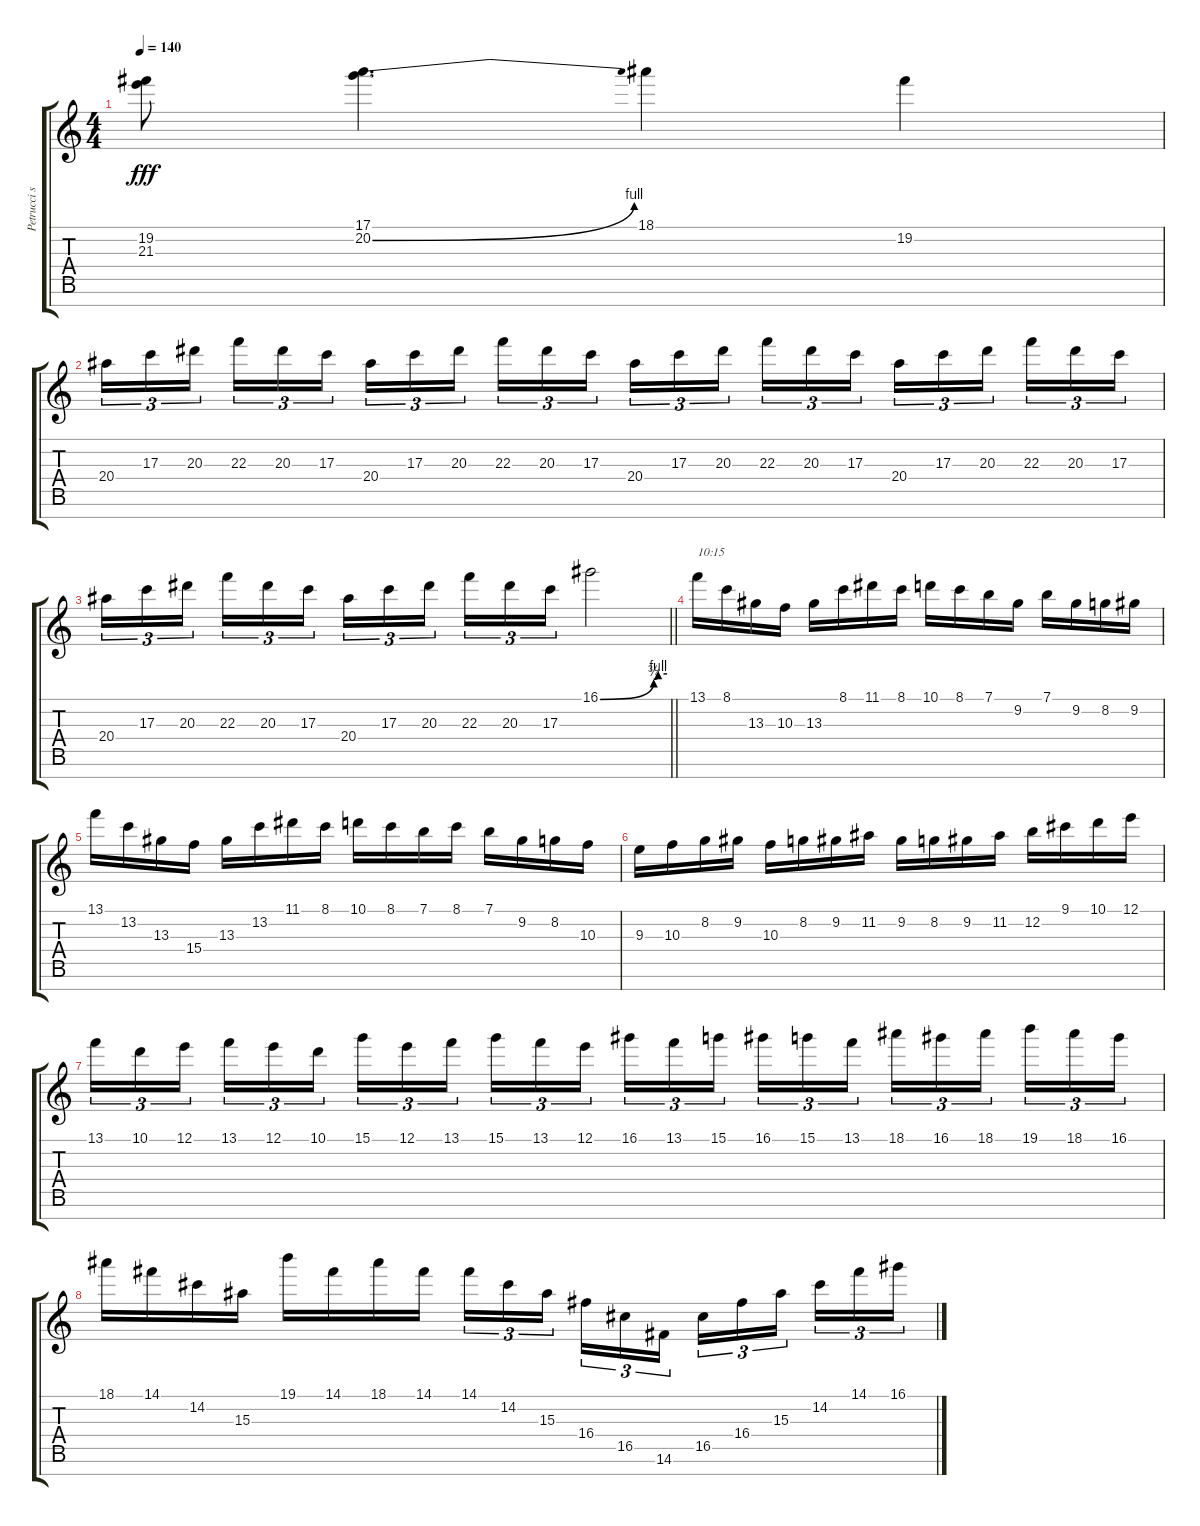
\track ("Petrucci solo" "Petrucci s") {instrument distortionguitar}
\staff {score tabs}
\tuning (E4 B3 G3 D3 A2 E2 B1) {hide}
\ts (4 4)
\tempo 140
\clef g2
\ks c
(19.2{t} 21.3{t}).8{dy fff} (17.1 20.2{be (bend 0 0 60 4)}).4{d} 18.1.4 19.2.4 |
20.4.16{tu (3 2)} 17.3.16{tu (3 2)} 20.3.16{tu (3 2) beam splitsecondary} 22.3.16{tu (3 2)} 20.3.16{tu (3 2)} 17.3.16{tu (3 2)} 20.4.16{tu (3 2)} 17.3.16{tu (3 2)} 20.3.16{tu (3 2) beam splitsecondary} 22.3.16{tu (3 2)} 20.3.16{tu (3 2)} 17.3.16{tu (3 2)} 20.4.16{tu (3 2)} 17.3.16{tu (3 2)} 20.3.16{tu (3 2) beam splitsecondary} 22.3.16{tu (3 2)} 20.3.16{tu (3 2)} 17.3.16{tu (3 2)} 20.4.16{tu (3 2)} 17.3.16{tu (3 2)} 20.3.16{tu (3 2) beam splitsecondary} 22.3.16{tu (3 2)} 20.3.16{tu (3 2)} 17.3.16{tu (3 2)} |
\barLineRight lightlight
20.4.16{tu (3 2)} 17.3.16{tu (3 2)} 20.3.16{tu (3 2) beam splitsecondary} 22.3.16{tu (3 2)} 20.3.16{tu (3 2)} 17.3.16{tu (3 2)} 20.4.16{tu (3 2)} 17.3.16{tu (3 2)} 20.3.16{tu (3 2) beam splitsecondary} 22.3.16{tu (3 2)} 20.3.16{tu (3 2)} 17.3.16{tu (3 2)} 16.1{be (custom 0 0 48 3 52 4 60 4)}.2 |
13.1.16{txt "10:15" volume 16} 8.1.16 13.3.16 10.3.16 13.3.16 8.1.16 11.1.16 8.1.16 10.1.16 8.1.16 7.1.16 9.2.16 7.1.16 9.2.16 8.2.16 9.2.16 |
13.1.16 13.2.16 13.3.16 15.4.16 13.3.16 13.2.16 11.1.16 8.1.16 10.1.16 8.1.16 7.1.16 8.1.16 7.1.16 9.2.16 8.2.16 10.3.16 |
9.3.16 10.3.16 8.2.16 9.2.16 10.3.16 8.2.16 9.2.16 11.2.16 9.2.16 8.2.16 9.2.16 11.2.16 12.2.16 9.1.16 10.1.16 12.1.16 |
13.1.16{tu (3 2)} 10.1.16{tu (3 2)} 12.1.16{tu (3 2) beam splitsecondary} 13.1.16{tu (3 2)} 12.1.16{tu (3 2)} 10.1.16{tu (3 2)} 15.1.16{tu (3 2)} 12.1.16{tu (3 2)} 13.1.16{tu (3 2) beam splitsecondary} 15.1.16{tu (3 2)} 13.1.16{tu (3 2)} 12.1.16{tu (3 2)} 16.1.16{tu (3 2)} 13.1.16{tu (3 2)} 15.1.16{tu (3 2) beam splitsecondary} 16.1.16{tu (3 2)} 15.1.16{tu (3 2)} 13.1.16{tu (3 2)} 18.1.16{tu (3 2)} 16.1.16{tu (3 2)} 18.1.16{tu (3 2) beam splitsecondary} 19.1.16{tu (3 2)} 18.1.16{tu (3 2)} 16.1.16{tu (3 2)} |
18.1.16 14.1.16 14.2.16 15.3.16 19.1.16 14.1.16 18.1.16 14.1.16 14.1.16{tu (3 2)} 14.2.16{tu (3 2)} 15.3.16{tu (3 2) beam splitsecondary} 16.4.16{tu (3 2)} 16.5.16{tu (3 2)} 14.6.16{tu (3 2)} 16.5.16{tu (3 2)} 16.4.16{tu (3 2)} 15.3.16{tu (3 2) beam splitsecondary} 14.2.16{tu (3 2)} 14.1.16{tu (3 2)} 16.1.16{tu (3 2)}
